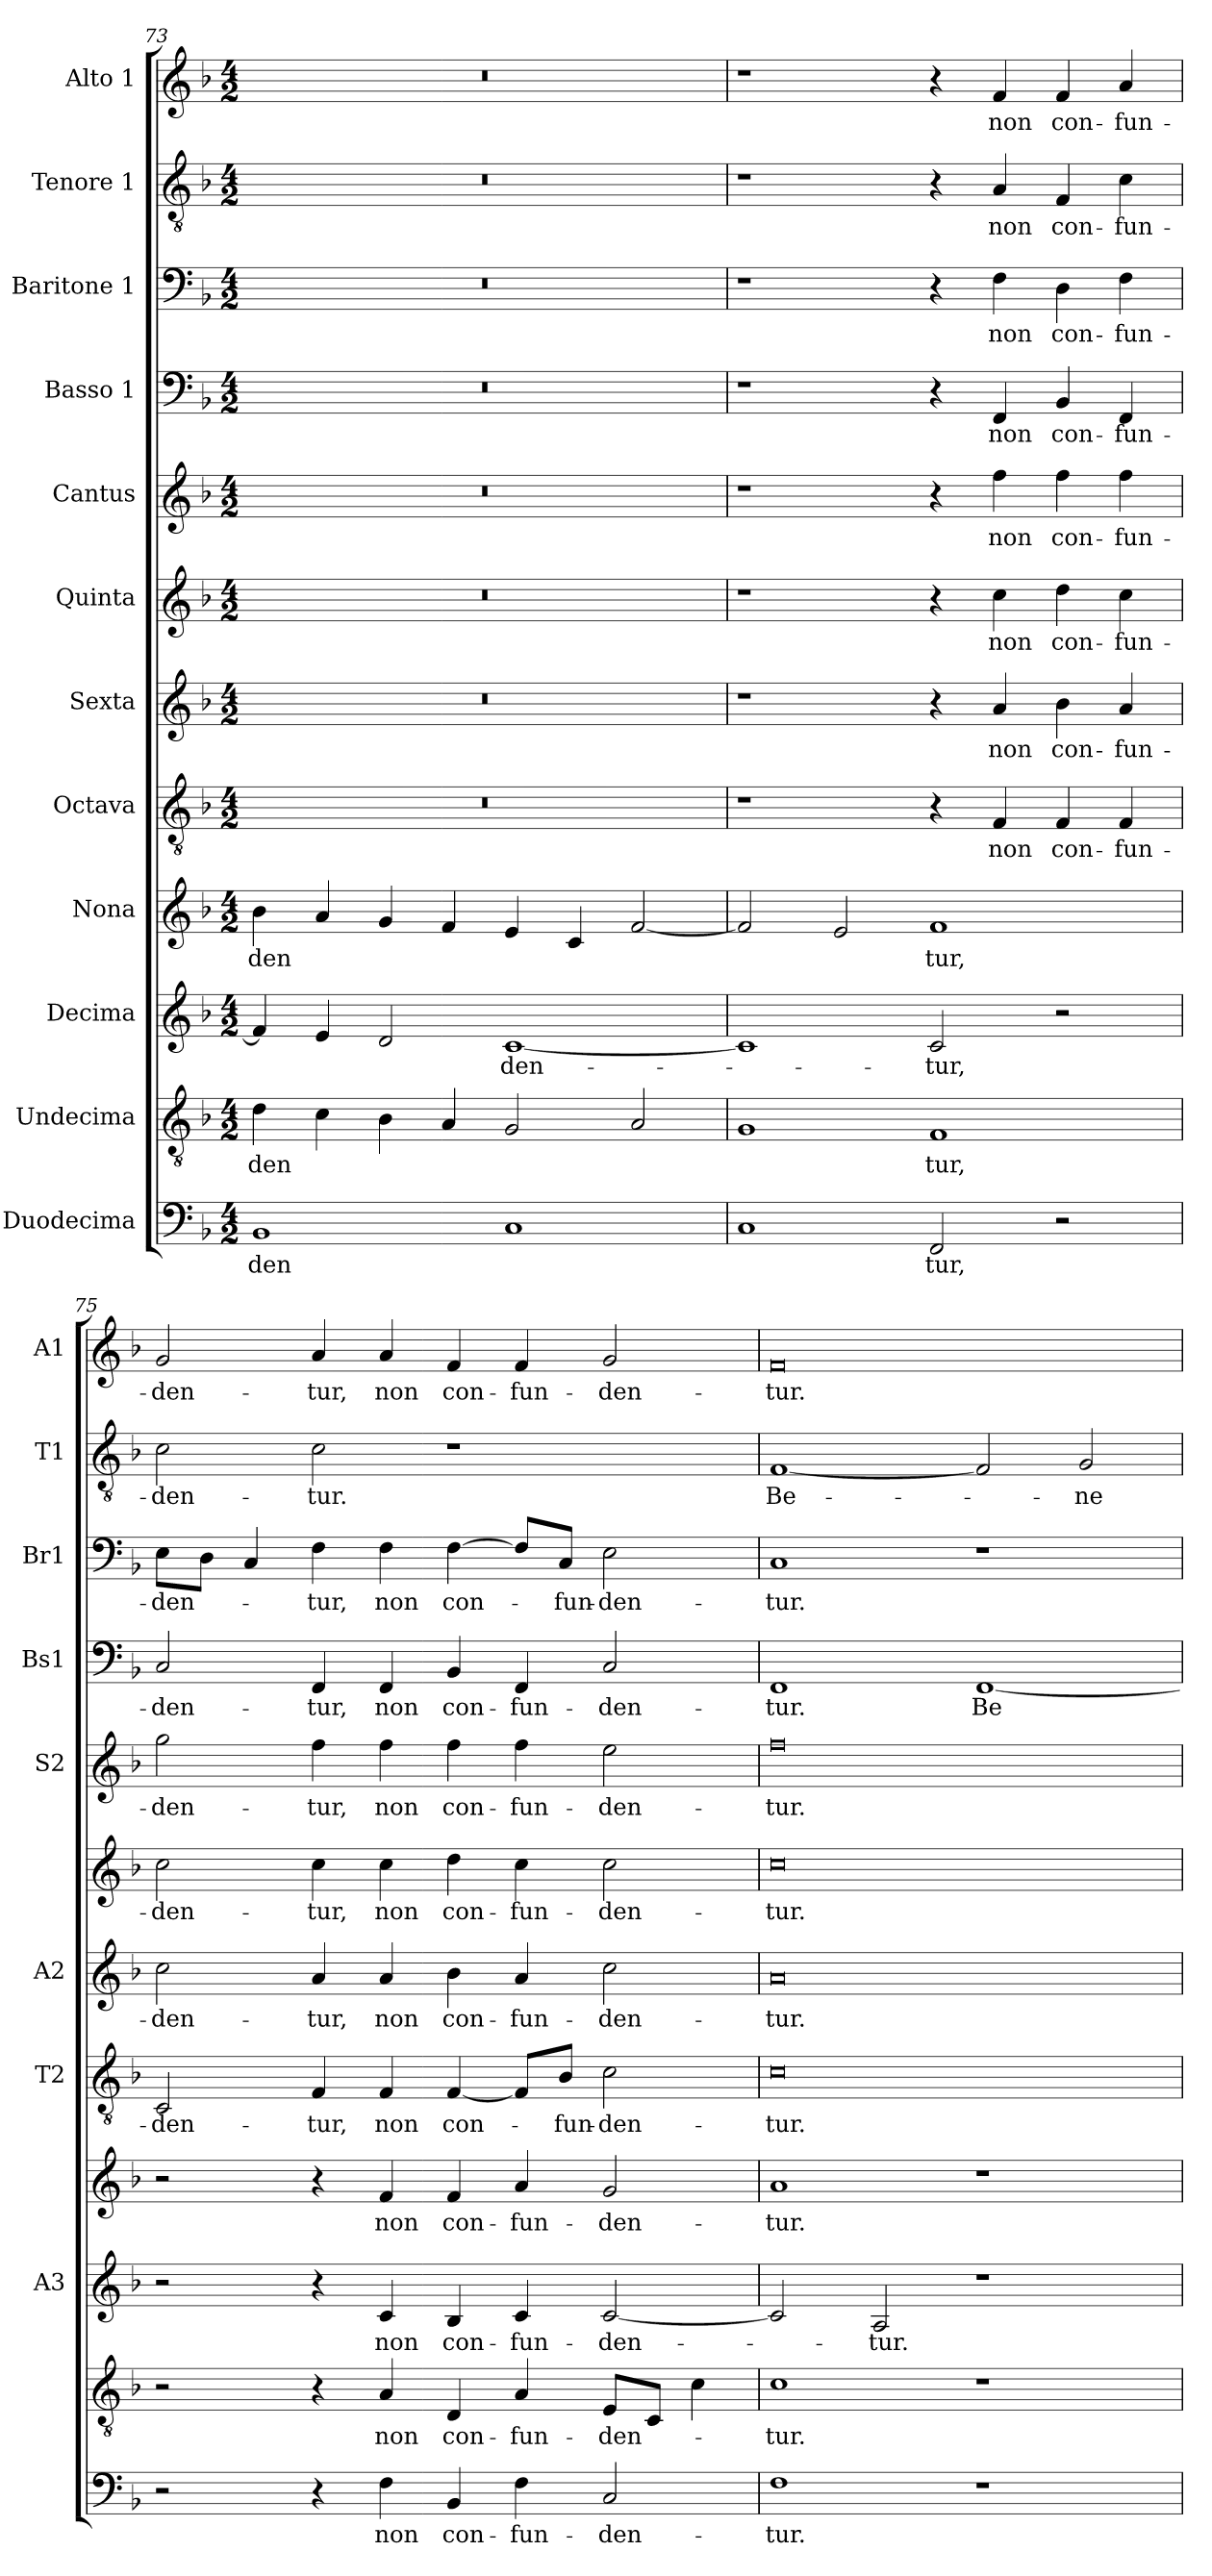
**kern	**text	**kern	**text	**kern	**text	**kern	**text	**kern	**text	**kern	**text	**kern	**text	**kern	**text	**kern	**text	**kern	**text	**kern	**text	**kern	**text
*part12	*part12	*part11	*part11	*part10	*part10	*part9	*part9	*part8	*part8	*part7	*part7	*part6	*part6	*part5	*part5	*part4	*part4	*part3	*part3	*part2	*part2	*part1	*part1
*staff12	*staff12	*staff11	*staff11	*staff10	*staff10	*staff9	*staff9	*staff8	*staff8	*staff7	*staff7	*staff6	*staff6	*staff5	*staff5	*staff4	*staff4	*staff3	*staff3	*staff2	*staff2	*staff1	*staff1
*I"Duodecima	*	*I"Undecima	*	*I"Decima	*	*I"Nona	*	*I"Octava	*	*I"Sexta	*	*I"Quinta	*	*I"Cantus	*	*I"Basso 1	*	*I"Baritone 1	*	*I"Tenore 1	*	*I"Alto 1	*
*	*	*	*	*I'A3	*	*	*	*I'T2	*	*I'A2	*	*	*	*I'S2	*	*I'Bs1	*	*I'Br1	*	*I'T1	*	*I'A1	*
*clefF4	*	*clefGv2	*	*clefG2	*	*clefG2	*	*clefGv2	*	*clefG2	*	*clefG2	*	*clefG2	*	*clefF4	*	*clefF4	*	*clefGv2	*	*clefG2	*
*k[b-]	*	*k[b-]	*	*k[b-]	*	*k[b-]	*	*k[b-]	*	*k[b-]	*	*k[b-]	*	*k[b-]	*	*k[b-]	*	*k[b-]	*	*k[b-]	*	*k[b-]	*
*F:	*	*F:	*	*F:	*	*F:	*	*F:	*	*F:	*	*F:	*	*F:	*	*F:	*	*F:	*	*F:	*	*F:	*
*M4/2	*	*M4/2	*	*M4/2	*	*M4/2	*	*M4/2	*	*M4/2	*	*M4/2	*	*M4/2	*	*M4/2	*	*M4/2	*	*M4/2	*	*M4/2	*
=73	=73	=73	=73	=73	=73	=73	=73	=73	=73	=73	=73	=73	=73	=73	=73	=73	=73	=73	=73	=73	=73	=73	=73
1BB-	-den	4d\	-den	4f/]	.	4b-\	-den	0r	.	0r	.	0r	.	0r	.	0r	.	0r	.	0r	.	0r	.
.	.	4c\	.	4e/	.	4a/	.	.	.	.	.	.	.	.	.	.	.	.	.	.	.	.	.
.	.	4B-\	.	2d/	.	4g/	.	.	.	.	.	.	.	.	.	.	.	.	.	.	.	.	.
.	.	4A/	.	.	.	4f/	.	.	.	.	.	.	.	.	.	.	.	.	.	.	.	.	.
1C	.	2G/	.	[1c	den-	4e/	.	.	.	.	.	.	.	.	.	.	.	.	.	.	.	.	.
.	.	.	.	.	.	4c/	.	.	.	.	.	.	.	.	.	.	.	.	.	.	.	.	.
.	.	2A/	.	.	.	[2f/	.	.	.	.	.	.	.	.	.	.	.	.	.	.	.	.	.
=74	=74	=74	=74	=74	=74	=74	=74	=74	=74	=74	=74	=74	=74	=74	=74	=74	=74	=74	=74	=74	=74	=74	=74
1C	.	1G	.	1c]	.	2f/]	.	1r	.	1r	.	1r	.	1r	.	1r	.	1r	.	1r	.	1r	.
.	.	.	.	.	.	2e/	.	.	.	.	.	.	.	.	.	.	.	.	.	.	.	.	.
2FF/	tur,	1F	tur,	2c/	-tur,	1f	tur,	4r	.	4r	.	4r	.	4r	.	4r	.	4r	.	4r	.	4r	.
.	.	.	.	.	.	.	.	4F/	non	4a/	non	4cc\	non	4ff\	non	4FF/	non	4F\	non	4A/	non	4f/	non
2r	.	.	.	2r	.	.	.	4F/	con-	4b-\	con-	4dd\	con-	4ff\	con-	4BB-/	con-	4D\	con-	4F/	con-	4f/	con-
.	.	.	.	.	.	.	.	4F/	-fun-	4a/	-fun-	4cc\	-fun-	4ff\	-fun-	4FF/	-fun-	4F\	-fun-	4c\	-fun-	4a/	-fun-
!!LO:PB:g=z
=75	=75	=75	=75	=75	=75	=75	=75	=75	=75	=75	=75	=75	=75	=75	=75	=75	=75	=75	=75	=75	=75	=75	=75
2r	.	2r	.	2r	.	2r	.	2C/	-den-	2cc\	-den-	2cc\	-den-	2gg\	-den-	2C/	-den-	8E\L	-den-	2c\	-den-	2g/	-den-
.	.	.	.	.	.	.	.	.	.	.	.	.	.	.	.	.	.	8D\J	.	.	.	.	.
.	.	.	.	.	.	.	.	.	.	.	.	.	.	.	.	.	.	4C/	.	.	.	.	.
4r	.	4r	.	4r	.	4r	.	4F/	-tur,	4a/	-tur,	4cc\	-tur,	4ff\	-tur,	4FF/	-tur,	4F\	-tur,	2c\	-tur.	4a/	-tur,
4F\	non	4A/	non	4c/	non	4f/	non	4F/	non	4a/	non	4cc\	non	4ff\	non	4FF/	non	4F\	non	.	.	4a/	non
4BB-/	con-	4D/	con-	4B-/	con-	4f/	con-	[4F/	con-	4b-\	con-	4dd\	con-	4ff\	con-	4BB-/	con-	[4F\	con-	1r	.	4f/	con-
4F\	-fun-	4A/	-fun-	4c/	-fun-	4a/	-fun-	8F/L]	.	4a/	-fun-	4cc\	-fun-	4ff\	-fun-	4FF/	-fun-	8F/L]	.	.	.	4f/	-fun-
.	.	.	.	.	.	.	.	8B-/J	-fun-	.	.	.	.	.	.	.	.	8C/J	-fun-	.	.	.	.
2C/	-den-	8E/L	-den-	[2c/	-den-	2g/	-den-	2c\	-den-	2cc\	-den-	2cc\	-den-	2ee\	-den-	2C/	-den-	2E\	-den-	.	.	2g/	-den-
.	.	8C/J	.	.	.	.	.	.	.	.	.	.	.	.	.	.	.	.	.	.	.	.	.
.	.	4c\	.	.	.	.	.	.	.	.	.	.	.	.	.	.	.	.	.	.	.	.	.
=76	=76	=76	=76	=76	=76	=76	=76	=76	=76	=76	=76	=76	=76	=76	=76	=76	=76	=76	=76	=76	=76	=76	=76
1F	-tur.	1c	-tur.	2c/]	.	1a	-tur.	0c	-tur.	0a	-tur.	0cc	-tur.	0ff	-tur.	1FF	-tur.	1C	-tur.	[1F	Be-	0f	-tur.
.	.	.	.	2A/	-tur.	.	.	.	.	.	.	.	.	.	.	.	.	.	.	.	.	.	.
1r	.	1r	.	1r	.	1r	.	.	.	.	.	.	.	.	.	[1FF	Be-	1r	.	2F/]	.	.	.
.	.	.	.	.	.	.	.	.	.	.	.	.	.	.	.	.	.	.	.	2G/	-ne-	.	.
=	=	=	=	=	=	=	=	=	=	=	=	=	=	=	=	=	=	=	=	=	=	=	=
*-	*-	*-	*-	*-	*-	*-	*-	*-	*-	*-	*-	*-	*-	*-	*-	*-	*-	*-	*-	*-	*-	*-	*-
